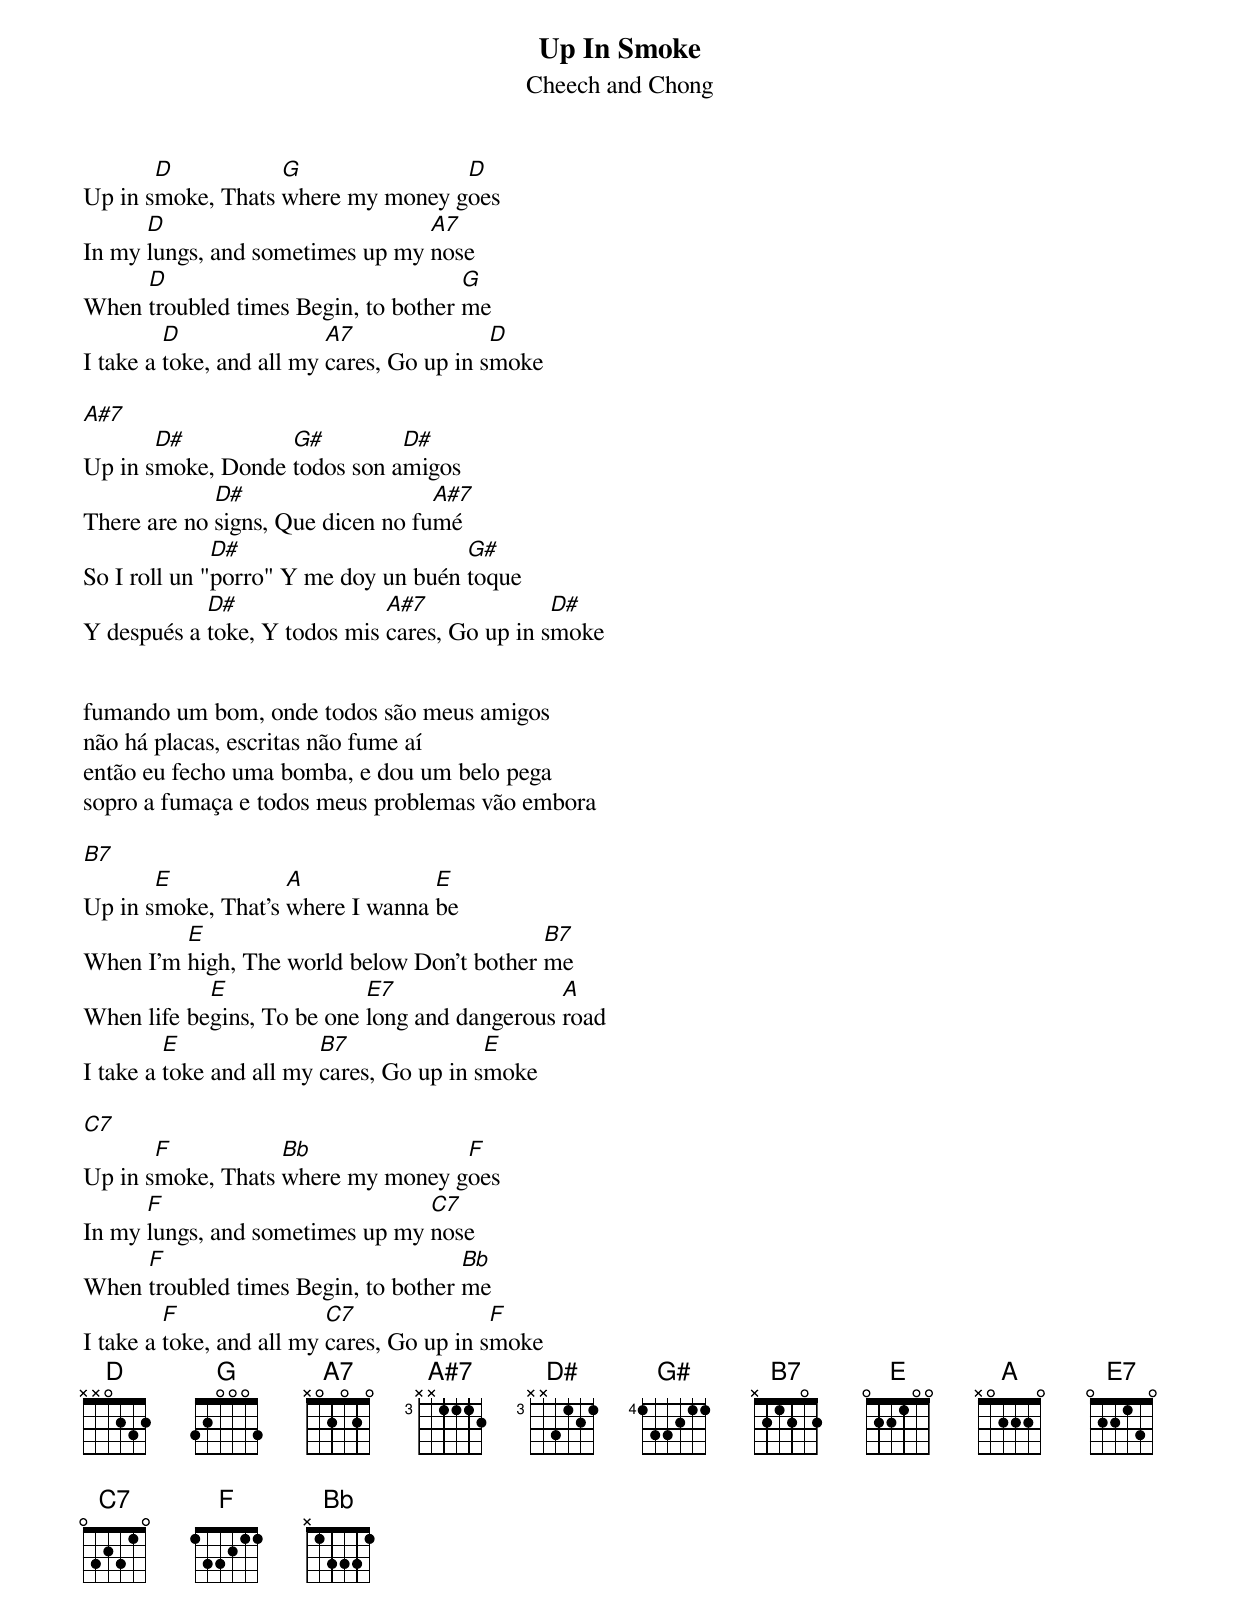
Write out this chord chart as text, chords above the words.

Up In Smoke
Cheech and Chong

       D           G               D
Up in smoke, Thats where my money goes
      D                          A7
In my lungs, and sometimes up my nose
     D                               G
When troubled times Begin, to bother me
         D                A7               D
I take a toke, and all my cares, Go up in smoke

A#7
       D#          G#         D#
Up in smoke, Donde todos son amigos
             D#                    A#7
There are no signs, Que dicen no fumé
              D#                      G#
So I roll un "porro" Y me doy un buén toque
            D#                A#7              D#
Y después a toke, Y todos mis cares, Go up in smoke


fumando um bom, onde todos são meus amigos
não há placas, escritas não fume aí
então eu fecho uma bomba, e dou um belo pega
sopro a fumaça e todos meus problemas vão embora

B7
       E            A             E
Up in smoke, That's where I wanna be
         E                                  B7
When I'm high, The world below Don't bother me
            E               E7                 A
When life begins, To be one long and dangerous road
         E               B7               E
I take a toke and all my cares, Go up in smoke

C7
       F           Bb              F
Up in smoke, Thats where my money goes
      F                          C7
In my lungs, and sometimes up my nose
     F                               Bb
When troubled times Begin, to bother me
         F                C7               F
I take a toke, and all my cares, Go up in smoke
